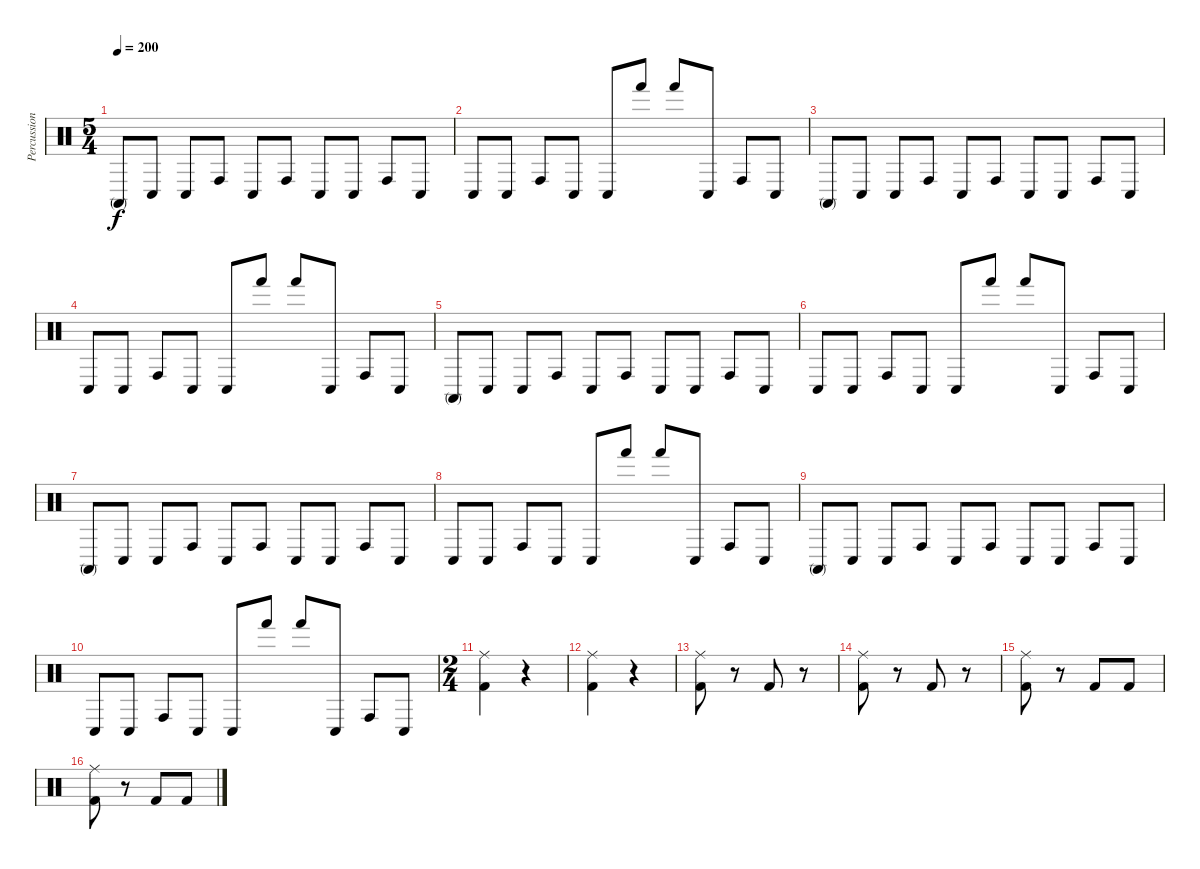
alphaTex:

\track ("Percussion" "Percussion") {instrument percussion}
\staff {score}
\articulation defaults
\ts (5 4)
\tempo 200
\clef neutral
\ks c "Conga high (mute)".8{dy f} "Conga low (hit)".8 "Conga low (hit)".8 "Conga high (hit)".8 "Conga low (hit)".8 "Conga high (hit)".8 "Conga low (hit)".8 "Conga low (hit)".8 "Conga high (hit)".8 "Conga low (hit)".8
|
"Conga low (hit)".8 "Conga low (hit)".8 "Conga high (hit)".8 "Conga low (hit)".8 "Conga low (hit)".8 "Hand (hit)".8 "Hand (hit)".8 "Conga low (hit)".8 "Conga high (hit)".8 "Conga low (hit)".8 |
"Conga high (mute)".8 "Conga low (hit)".8 "Conga low (hit)".8 "Conga high (hit)".8 "Conga low (hit)".8 "Conga high (hit)".8 "Conga low (hit)".8 "Conga low (hit)".8 "Conga high (hit)".8 "Conga low (hit)".8 |
"Conga low (hit)".8 "Conga low (hit)".8 "Conga high (hit)".8 "Conga low (hit)".8 "Conga low (hit)".8 "Hand (hit)".8 "Hand (hit)".8 "Conga low (hit)".8 "Conga high (hit)".8 "Conga low (hit)".8 |
"Conga high (mute)".8 "Conga low (hit)".8 "Conga low (hit)".8 "Conga high (hit)".8 "Conga low (hit)".8 "Conga high (hit)".8 "Conga low (hit)".8 "Conga low (hit)".8 "Conga high (hit)".8 "Conga low (hit)".8 |
"Conga low (hit)".8 "Conga low (hit)".8 "Conga high (hit)".8 "Conga low (hit)".8 "Conga low (hit)".8 "Hand (hit)".8 "Hand (hit)".8 "Conga low (hit)".8 "Conga high (hit)".8 "Conga low (hit)".8 |
"Conga high (mute)".8 "Conga low (hit)".8 "Conga low (hit)".8 "Conga high (hit)".8 "Conga low (hit)".8 "Conga high (hit)".8 "Conga low (hit)".8 "Conga low (hit)".8 "Conga high (hit)".8 "Conga low (hit)".8 |
"Conga low (hit)".8 "Conga low (hit)".8 "Conga high (hit)".8 "Conga low (hit)".8 "Conga low (hit)".8 "Hand (hit)".8 "Hand (hit)".8 "Conga low (hit)".8 "Conga high (hit)".8 "Conga low (hit)".8 |
"Conga high (mute)".8 "Conga low (hit)".8 "Conga low (hit)".8 "Conga high (hit)".8 "Conga low (hit)".8 "Conga high (hit)".8 "Conga low (hit)".8 "Conga low (hit)".8 "Conga high (hit)".8 "Conga low (hit)".8 |
"Conga low (hit)".8 "Conga low (hit)".8 "Conga high (hit)".8 "Conga low (hit)".8 "Conga low (hit)".8 "Hand (hit)".8 "Hand (hit)".8 "Conga low (hit)".8 "Conga high (hit)".8 "Conga low (hit)".8 |
\ts (2 4)
("Ride (middle)" "Kick (hit) 2").4{volume 15} r.4 |
("Ride (middle)" "Kick (hit) 2").4 r.4 |
("Ride (middle)" "Kick (hit) 2").8 r.8 "Kick (hit) 2".8 r.8 |
("Ride (middle)" "Kick (hit) 2").8 r.8 "Kick (hit) 2".8 r.8 |
("Ride (middle)" "Kick (hit) 2").8 r.8 "Kick (hit) 2".8 "Kick (hit) 2".8 |
("Ride (middle)" "Kick (hit) 2").8 r.8 "Kick (hit) 2".8 "Kick (hit) 2".8
